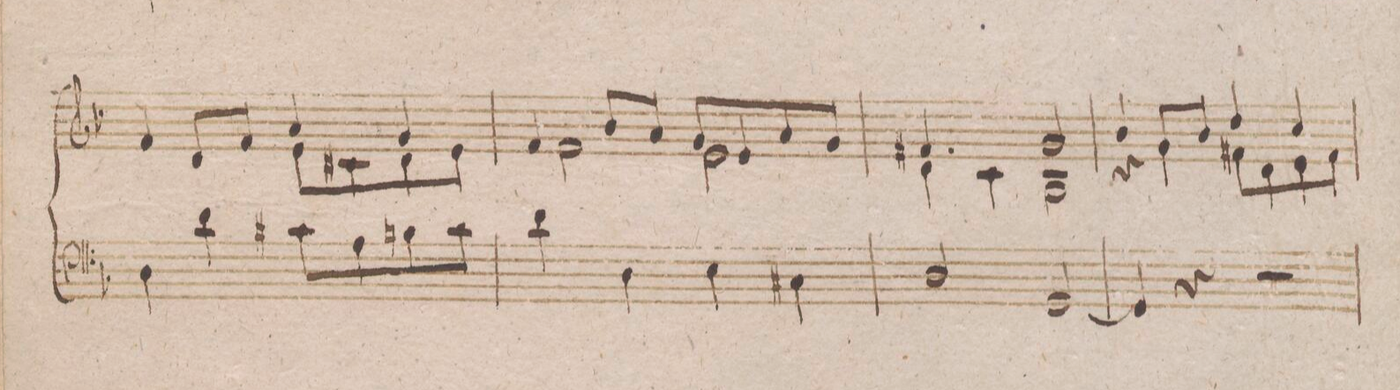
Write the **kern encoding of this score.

**kern
*I"Organo.
*clefF4
*k[b-]
*met(c)
*M4/4
4D\]
4d\
8c#X\L
8A\
8Bn\
8c#\J
=242
4d\
4D\
4E\
4C#X\
=243
2D/
[2GG/
=244
4GG/]
4r
2r
=245
*-
